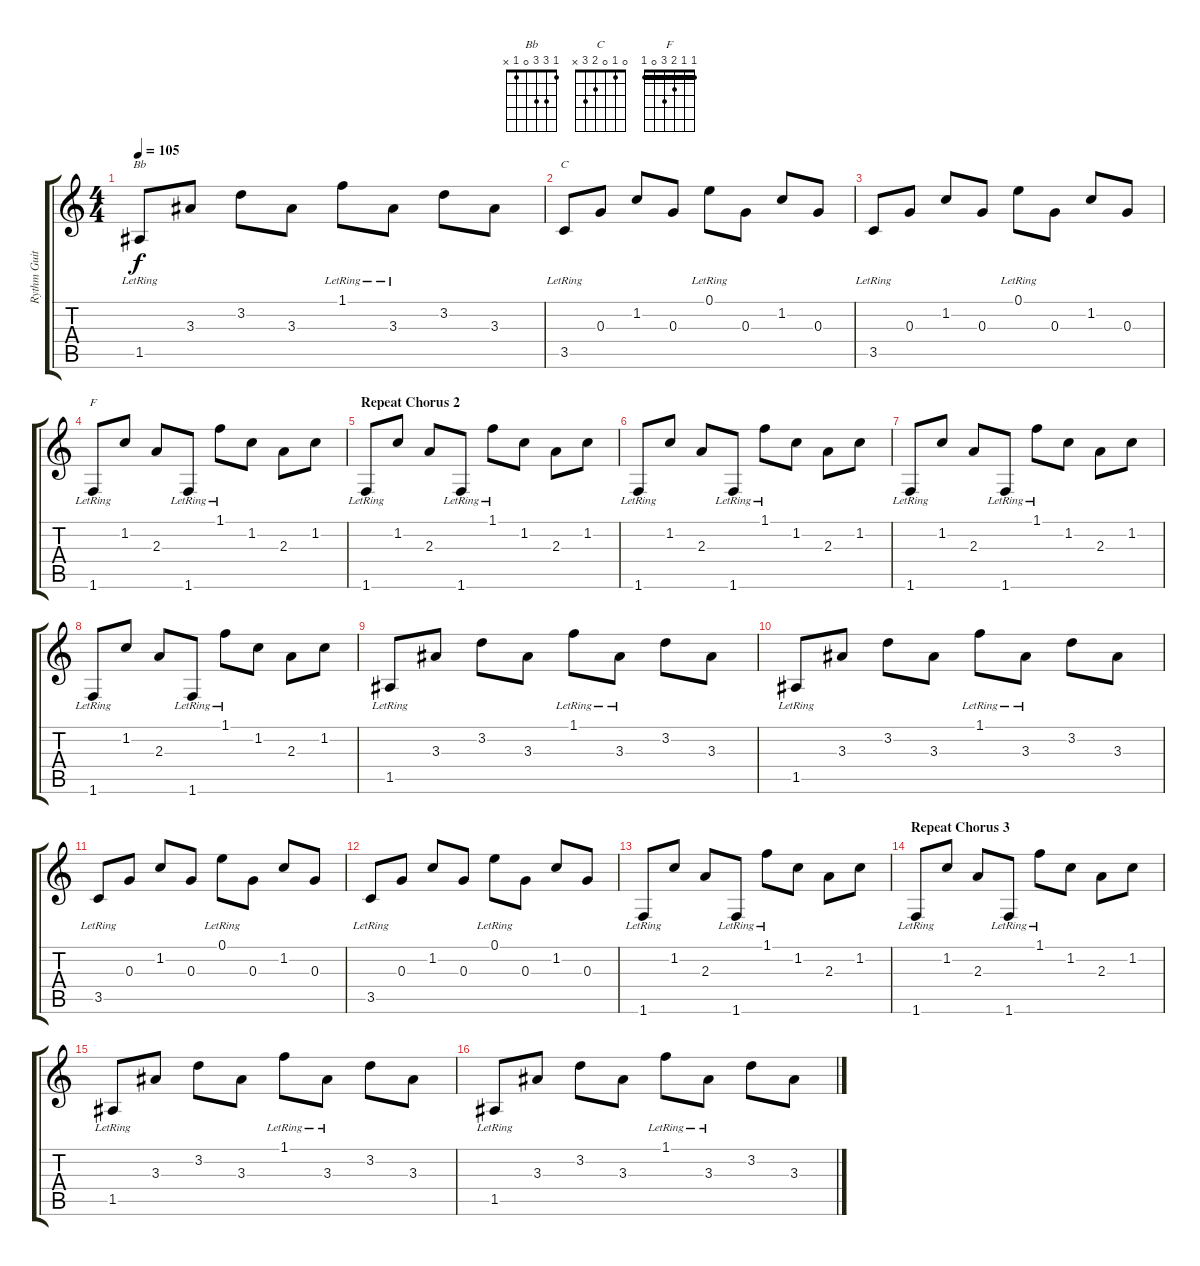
\track ("Rythm Guitar" "Rythm Guit") {instrument acousticguitarsteel}
\staff {score tabs}
\tuning (E4 B3 G3 D3 A2 E2) {hide}
\chord ("Bb" 1 3 3 0 1 x)
\chord ("C" 0 1 0 2 3 x)
\chord ("F" 1 1 2 3 0 1) {barre 1}
\ts (4 4)
\tempo 105
\clef g2
\ks c
1.5{lr}.8{ch "Bb" dy f} 3.3.8 3.2.8 3.3.8 1.1{lr}.8 3.3{lr}.8 3.2.8 3.3.8 |
3.5{lr}.8{ch "C"} 0.3.8 1.2.8 0.3.8 0.1{lr}.8 0.3.8 1.2.8 0.3.8 |
3.5{lr}.8 0.3.8 1.2.8 0.3.8 0.1{lr}.8 0.3.8 1.2.8 0.3.8 |
1.6{lr}.8{ch "F"} 1.2.8 2.3.8 1.6{lr}.8 1.1{lr}.8 1.2.8 2.3.8 1.2.8 |
\section ("" "Repeat Chorus 2")
1.6{lr}.8 1.2.8 2.3.8 1.6{lr}.8 1.1{lr}.8 1.2.8 2.3.8 1.2.8 |
1.6{lr}.8 1.2.8 2.3.8 1.6{lr}.8 1.1{lr}.8 1.2.8 2.3.8 1.2.8 |
1.6{lr}.8 1.2.8 2.3.8 1.6{lr}.8 1.1{lr}.8 1.2.8 2.3.8 1.2.8 |
1.6{lr}.8 1.2.8 2.3.8 1.6{lr}.8 1.1{lr}.8 1.2.8 2.3.8 1.2.8 |
1.5{lr}.8 3.3.8 3.2.8 3.3.8 1.1{lr}.8 3.3{lr}.8 3.2.8 3.3.8 |
1.5{lr}.8 3.3.8 3.2.8 3.3.8 1.1{lr}.8 3.3{lr}.8 3.2.8 3.3.8 |
3.5{lr}.8 0.3.8 1.2.8 0.3.8 0.1{lr}.8 0.3.8 1.2.8 0.3.8 |
3.5{lr}.8 0.3.8 1.2.8 0.3.8 0.1{lr}.8 0.3.8 1.2.8 0.3.8 |
1.6{lr}.8 1.2.8 2.3.8 1.6{lr}.8 1.1{lr}.8 1.2.8 2.3.8 1.2.8 |
\section ("" "Repeat Chorus 3")
1.6{lr}.8 1.2.8 2.3.8 1.6{lr}.8 1.1{lr}.8 1.2.8 2.3.8 1.2.8 |
1.5{lr}.8 3.3.8 3.2.8 3.3.8 1.1{lr}.8 3.3{lr}.8 3.2.8 3.3.8 |
1.5{lr}.8 3.3.8 3.2.8 3.3.8 1.1{lr}.8 3.3{lr}.8 3.2.8 3.3.8
